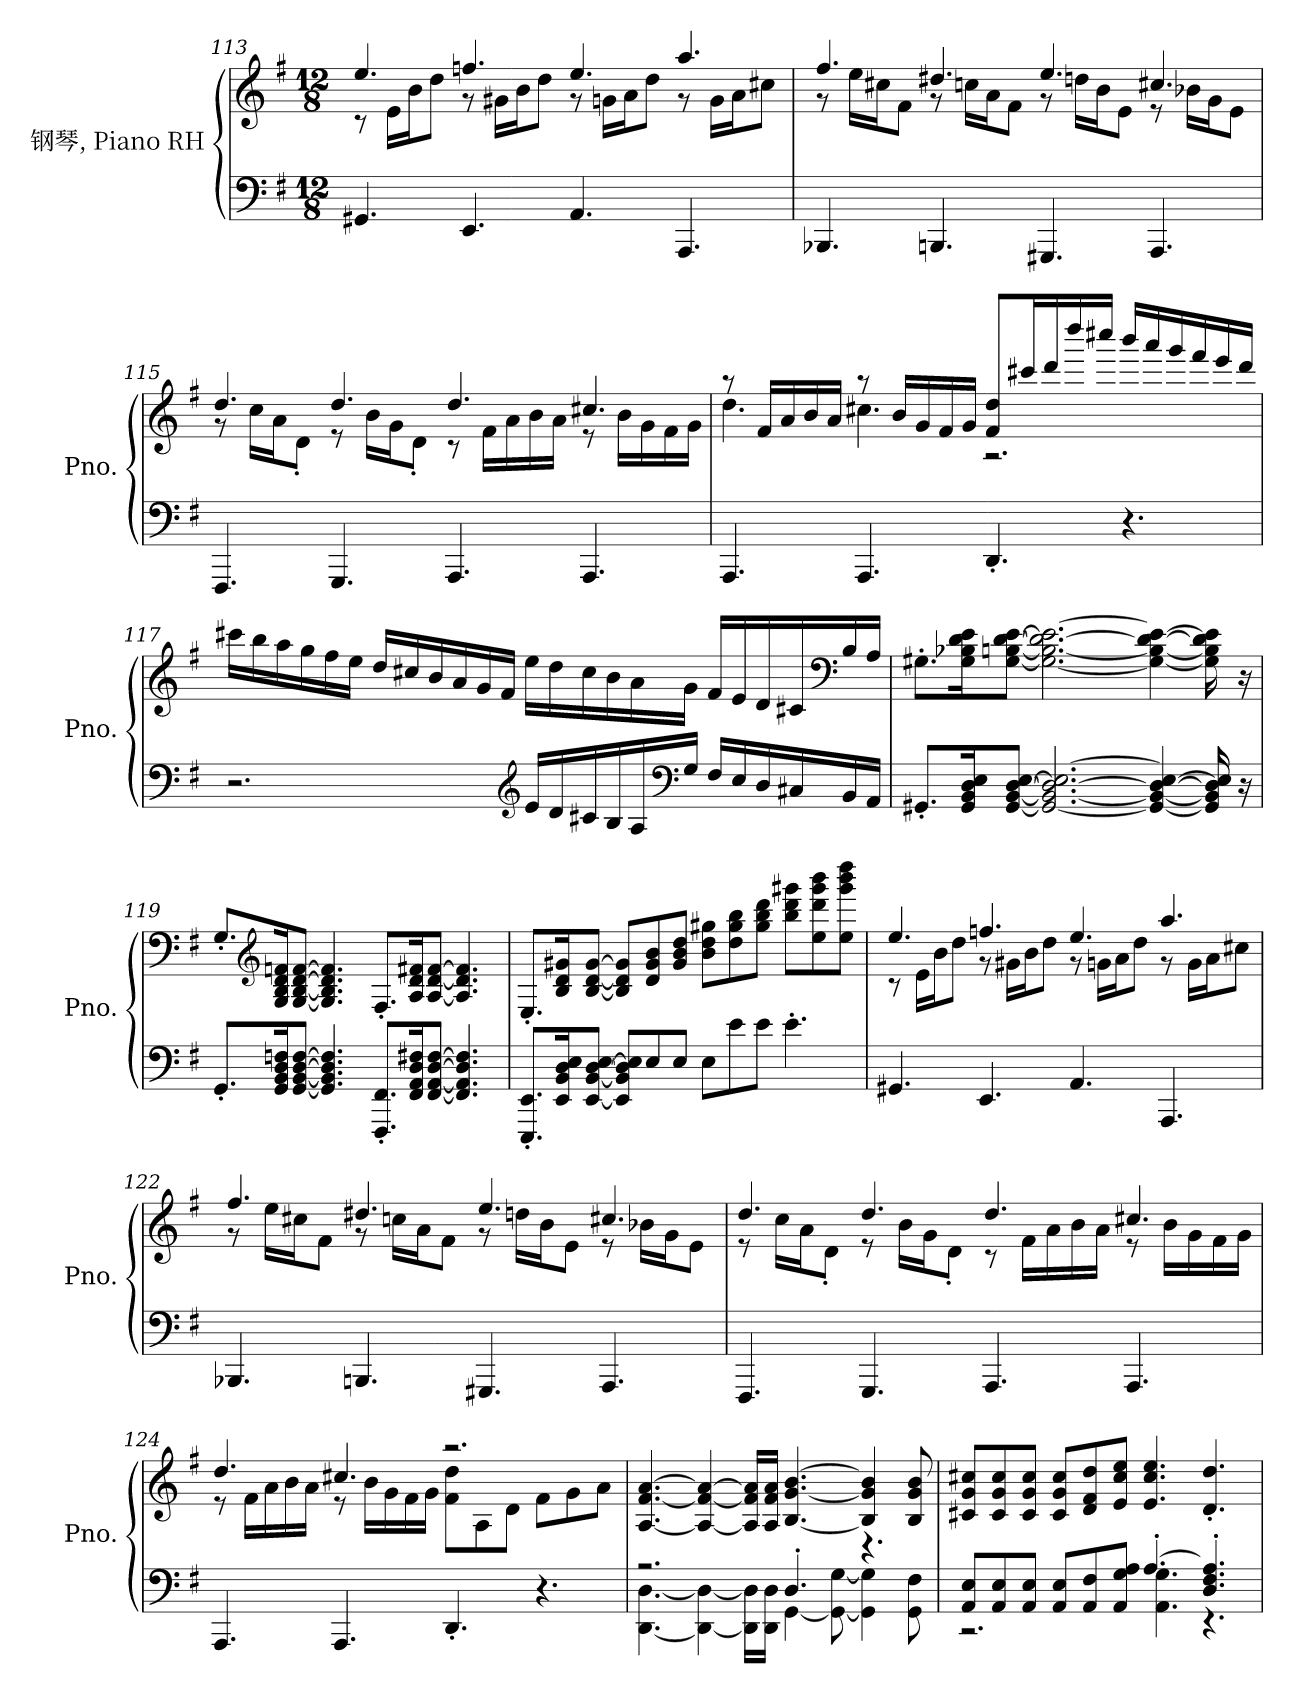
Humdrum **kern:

**kern	**kern
*part1	*part1
*staff2	*staff1
*I"钢琴, Piano RH	*
*I'Pno.	*
!!LO:LB:g=z
*clefF4	*clefG2
*k[f#]	*k[f#]
*M12/8	*M12/8
*MM96	*MM96
=113	=113
*	*^
4.GG#X/	4.ee/	8r
.	.	16e\LL
.	.	16b\J
.	.	8dd\J
4.EE/	4.ffn/	8r
.	.	16g#X\LL
.	.	16b\J
.	.	8dd\J
4.AA/	4.ee/	8r
.	.	16gn\LL
.	.	16a\J
.	.	8dd\J
4.AAA/	4.aa/	8r
.	.	16g\LL
.	.	16a\J
.	.	8cc#X\J
=114	=114	=114
4.BBB-X/	4.ff#/	8r
.	.	16ee\LL
.	.	16cc#X\J
.	.	8f#\J
4.BBBn/	4.dd#X/	8r
.	.	16ccn\LL
.	.	16a\J
.	.	8f#\J
4.GGG#X/	4.ee/	8r
.	.	16ddn\LL
.	.	16b\J
.	.	8e\J
4.AAA/	4.cc#X/	8r
.	.	16b-X\LL
.	.	16g\J
.	.	8e\J
!!LO:PB:g=z	!!
=115	=115	=115
4.FFF#/	4.dd/	8r
.	.	16cc\LL
.	.	16a\J
.	.	8d'\J
4.GGG/	4.dd/	8r
.	.	16b\LL
.	.	16g\J
.	.	8d'\J
4.AAA/	4.dd/	8r
.	.	16f#\LL
.	.	16a\
.	.	16b\
.	.	16a\JJ
4.AAA/	4.cc#X/	8r
.	.	16b\LL
.	.	16g\
.	.	16f#\
.	.	16g\JJ
!!LO:LB:g=z	!!
=116	=116	=116
4.AAA/	8r	4.dd\
.	16f#/LL	.
.	16a/	.
.	16b/	.
.	16a/JJ	.
4.AAA/	8r	4.cc#X\
.	16b/LL	.
.	16g/	.
*	*MM85	*
.	16f#/	.
.	16g/JJ	.
4.DD'/	8f#/ 8dd/L	2.r
*	*MM100	*
.	16ccc#X/L	.
.	16ddd/	.
*	*MM103	*
.	16dddd/	.
.	16cccc#X/JJ	.
4.r	16bbb/LL	.
.	16aaa/	.
.	16ggg/	.
.	16fff#/	.
*	*MM106	*
.	16eee/	.
.	16ddd/JJ	.
*	*v	*v
!!LO:LB:g=z
=117	=117
2.r	16ccc#X\LL
.	16bb\
.	16aa\
.	16gg\
.	16ff#\
.	16ee\JJ
.	16dd/LL
.	16cc#X/
.	16b/
*	*MM113
.	16a/
.	16g/
.	16f#/JJ
*clefG2	*
16e/LL	16ee\LL
16d/	16dd\
*	*MM119
16c#X/	16cc#\
16B/	16b\
16A/	16a\
*clefF4	*
16G/JJ	16g\JJ
*	*MM121
16F#/LL	16f#/LL
16E/	16e/
16D/	16d/
16C#X/	16c#X/
*	*clefF4
16BB/	16B/
16AA/JJ	16A/JJ
!!LO:LB:g=z
=118	=118
8.GG#X'/L	8.G#X'\L
16GG#/ 16BB/ 16D/ 16E/K	16G#\ 16B-X\ 16d\ 16e\K
[8GG#/ [8BB/ [8D/ [8E/J	[8G#\ [8Bn\ [8d\ [8e\J
2.GG#/_ 2.BB/_ 2.D/_ 2.E/_	2.G#\_ 2.B\_ 2.d\_ 2.e\_
4GG#/_ 4BB/_ 4D/_ 4E/_	4G#\_ 4B\_ 4d\_ 4e\_
16GG#/] 16BB/] 16D/] 16E/]	16G#\] 16B\] 16d\] 16e\]
16r	16r
=119	=119
8.GG'/L	8.G'/L
*	*clefG2
16GG/ 16BB/ 16D/ 16Fn/K	16G/ 16B/ 16d/ 16fn/K
[8GG/ [8BB/ [8D/ [8F/J	[8G/ [8B/ [8d/ [8f/J
4.GG/] 4.BB/] 4.D/] 4.F/]	4.G/] 4.B/] 4.d/] 4.f/]
8.FFF#/' 8.FF#/'L	8.F#'/L
16FF#/ 16AA/ 16D/ 16F#X/K	16A/ 16d/ 16f#X/K
[8FF#/ [8AA/ [8D/ [8F#/J	[8A/ [8d/ [8f#/J
4.FF#/] 4.AA/] 4.D/] 4.F#/]	4.A/] 4.d/] 4.f#/]
!!LO:LB:g=z
=120	=120
8.EEE/' 8.EE/'L	8.E'/L
16EE/ 16BB/ 16D/ 16E/K	16B/ 16d/ 16g#X/K
[8EE/ [8BB/ [8D/ [8E/J	[8B/ [8d/ [8g#/J
8EE/] 8BB/] 8D/] 8E/]L	8B/] 8d/] 8g#/]L
8E/	8d/ 8g#/ 8b/
8E/J	8g#/ 8b/ 8dd/J
8E\L	8b\ 8dd\ 8gg#X\L
8e\	8dd\ 8gg#\ 8bb\
8e\J	8gg#\ 8bb\ 8ddd\J
4.e'\	8bb\ 8ddd\ 8ggg#X\L
.	8ee\ 8ddd\ 8ggg#\ 8bbb\
*	*MM70
.	8ee\ 8ggg#\ 8bbb\ 8dddd\J
=121	=121
*	*MM92
*	*^
4.GG#X/	4.ee/	8r
.	.	16e\LL
.	.	16b\J
.	.	8dd\J
4.EE/	4.ffn/	8r
.	.	16g#X\LL
.	.	16b\J
.	.	8dd\J
4.AA/	4.ee/	8r
.	.	16gn\LL
.	.	16a\J
.	.	8dd\J
4.AAA/	4.aa/	8r
.	.	16g\LL
.	.	16a\J
.	.	8cc#X\J
!!LO:LB:g=z	!!
=122	=122	=122
4.BBB-X/	4.ff#/	8r
.	.	16ee\LL
.	.	16cc#X\J
.	.	8f#\J
4.BBBn/	4.dd#X/	8r
.	.	16ccn\LL
.	.	16a\J
.	.	8f#\J
4.GGG#X/	4.ee/	8r
.	.	16ddn\LL
.	.	16b\J
.	.	8e\J
4.AAA/	4.cc#X/	8r
.	.	16b-X\LL
.	.	16g\J
.	.	8e\J
=123	=123	=123
4.FFF#/	4.dd/	8r
.	.	16cc\LL
.	.	16a\J
.	.	8d'\J
4.GGG/	4.dd/	8r
.	.	16b\LL
.	.	16g\J
*	*MM95	*
.	.	8d'\J
4.AAA/	4.dd/	8r
.	.	16f#\LL
.	.	16a\
.	.	16b\
.	.	16a\JJ
4.AAA/	4.cc#X/	8r
.	.	16b\LL
.	.	16g\
*	*MM90	*
.	.	16f#\
.	.	16g\JJ
!!LO:PB:g=z	!!
=124	=124	=124
4.AAA/	4.dd/	8r
.	.	16f#\LL
.	.	16a\
.	.	16b\
.	.	16a\JJ
4.AAA/	4.cc#X/	8r
.	.	16b\LL
*	*MM78	*
.	.	16g\
.	.	16f#\
.	.	16g\JJ
4.DD'/	2.r	8f#\ 8dd\L
*	*MM68	*
.	.	8A\
*	*MM88	*
.	.	8d\J
4.r	.	8f#\L
.	.	8g\
.	.	8a\J
*	*v	*v
=125	=125
*^	*
2.r	[4.DD\ [4.D\	[4.A/ [4.f#/ [4.a/
.	4DD\_ 4D\_	4A/_ 4f#/_ 4a/_
.	16DD\] 16D\]LL	16A/] 16f#/] 16a/]LL
.	16DD\ 16D\JJ	16A/ 16f#/ 16a/JJ
4.D'/	[4GG\	[4.B/ [4.g/ [4.b/
.	8GG\_ [8G\	.
4.r	4GG\] 4G\]	4B/] 4g/] 4b/]
.	8GG\ 8F#\	8B/ 8g/ 8b/
=126	=126	=126
8AA/ 8E/L	2.r	8c#X/ 8g/ 8cc#X/L
8AA/ 8E/	.	8c#/ 8g/ 8cc#/
8AA/ 8E/J	.	8c#/ 8g/ 8cc#/J
8AA/ 8E/L	.	8c#/ 8g/ 8cc#/L
8AA/ 8F#/	.	8d/ 8f#/ 8dd/
8AA/ 8G/ 8A/J	.	8e/ 8cc#/ 8ee/J
[4.A'/	4.AA\ 4.G\	4.e/ 4.cc#/ 4.ee/
4.D/' 4.F#/' 4.A/]'	4.r	4.d/' 4.dd/'
*v	*v	*
=	=
*-	*-
